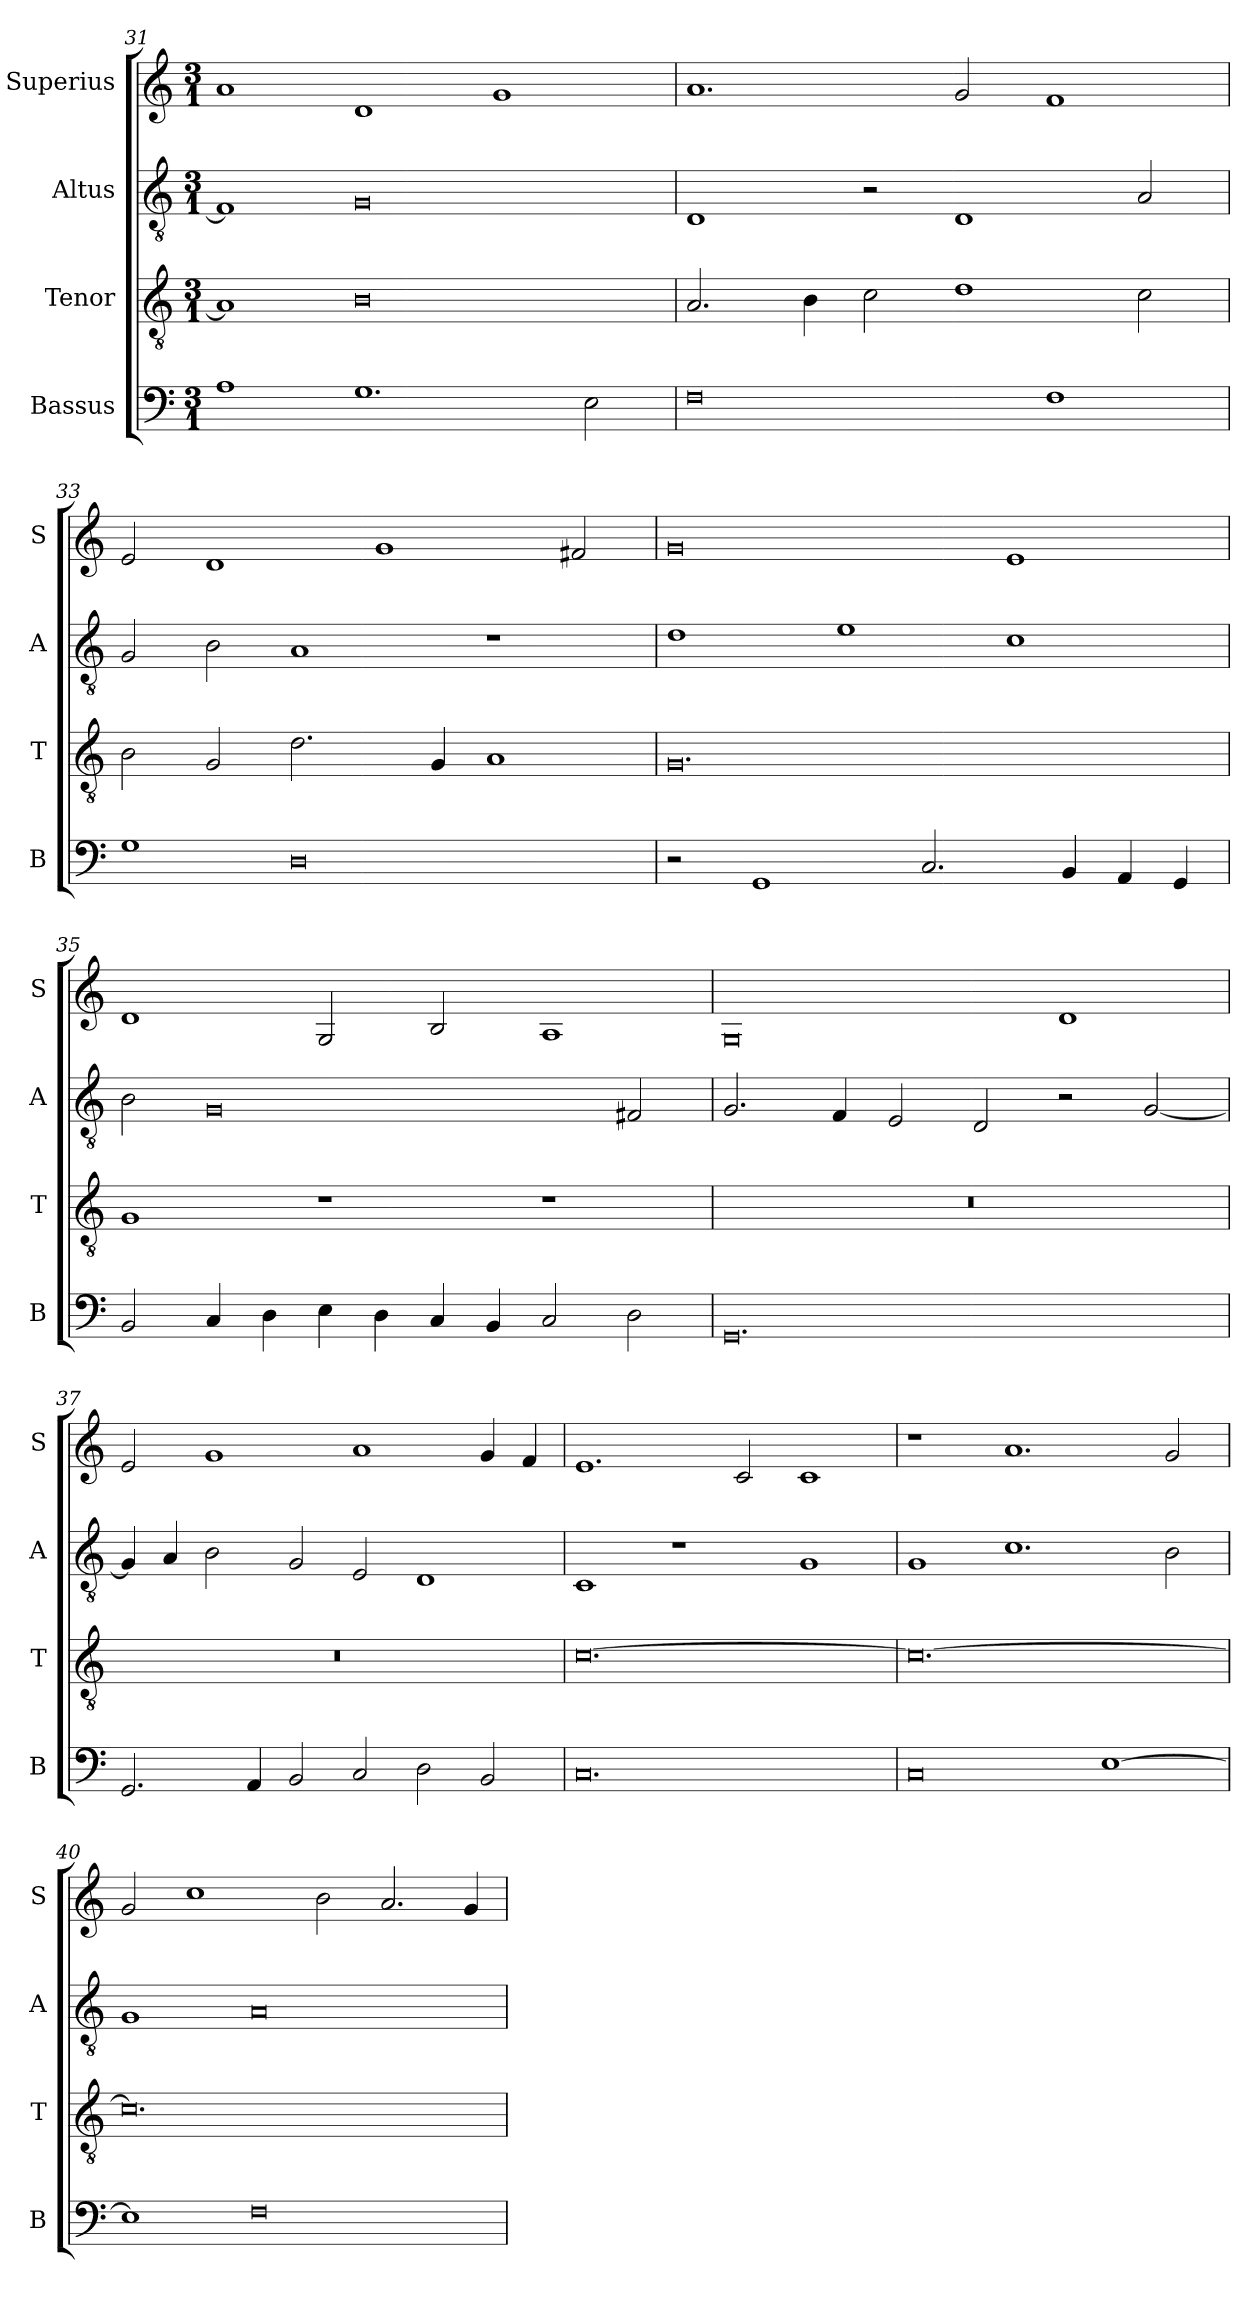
**kern	**kern	**kern	**kern
*part4	*part3	*part2	*part1
*staff4	*staff3	*staff2	*staff1
*I"Bassus	*I"Tenor	*I"Altus	*I"Superius
*I'B	*I'T	*I'A	*I'S
*clefF4	*clefGv2	*clefGv2	*clefG2
*k[]	*k[]	*k[]	*k[]
*M3/1	*M3/1	*M3/1	*M3/1
=31	=31	=31	=31
1A	1A]	1F]	1a
1.G	0B	0G	1d
.	.	.	1g
2E\	.	.	.
=32	=32	=32	=32
0F	2.A/	1D	1.a
.	4B\	.	.
.	2c\	2r	.
.	1d	1D	2g/
1F	.	.	1f
.	2c\	2A/	.
=33	=33	=33	=33
1G	2B\	2G/	2e/
.	2G/	2B\	1d
0D	2.d\	1A	.
.	.	.	1g
.	4G/	.	.
.	1A	1r	.
.	.	.	2f#X/
=34	=34	=34	=34
2r	0.G	1d	0g
1GG	.	.	.
.	.	1e	.
2.C/	.	.	.
.	.	1c	1e
4BB/	.	.	.
4AA/	.	.	.
4GG/	.	.	.
=35	=35	=35	=35
2BB/	1G	2B\	1d
4C/	.	0G	.
4D\	.	.	.
4E\	1r	.	2G/
4D\	.	.	.
4C/	.	.	2B/
4BB/	.	.	.
2C/	1r	.	1A
2D\	.	2F#X/	.
=36	=36	=36	=36
0.GG	0.r	2.G/	0G
.	.	4F/	.
.	.	2E/	.
.	.	2D/	.
.	.	2r	1d
.	.	[2G/	.
=37	=37	=37	=37
2.GG/	0.r	4G/]	2e/
.	.	4A/	.
.	.	2B\	1g
4AA/	.	.	.
2BB/	.	2G/	.
2C/	.	2E/	1a
2D\	.	1D	.
2BB/	.	.	4g/
.	.	.	4f/
=38	=38	=38	=38
0.C	[0.c	1C	1.e
.	.	1r	.
.	.	.	2c/
.	.	1G	1c
=39	=39	=39	=39
0C	0.c_	1G	1r
.	.	1.c	1.a
[1E	.	.	.
.	.	2B\	2g/
=40	=40	=40	=40
1E]	0.c]	1G	2g/
.	.	.	1cc
0F	.	0A	.
.	.	.	2b\
.	.	.	2.a/
.	.	.	4g/
=	=	=	=
*-	*-	*-	*-
